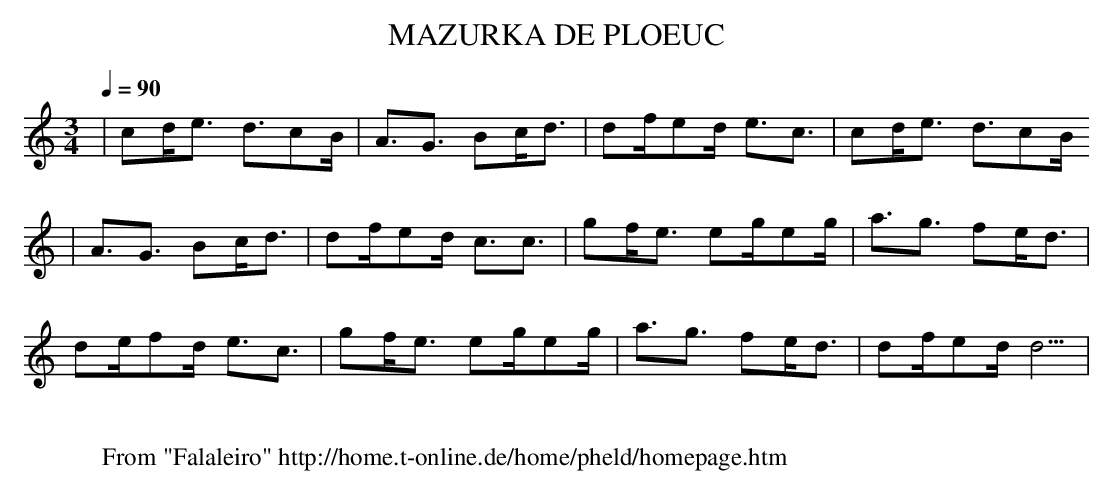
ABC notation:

X:1
T:MAZURKA DE PLOEUC
M:3/4
L:1/8
Q:1/4=90
K:C
|cd/2e3/2 d3/2cB/2|A3/2G3/2 Bc/2d3/2|df/2ed/2 e3/2c3/2|cd/2e3/2 d3/2cB/2
|
A3/2G3/2 Bc/2d3/2|df/2ed/2 c3/2c3/2|gf/2e3/2 eg/2eg/2|a3/2g3/2 fe/2d3/2|
de/2fd/2 e3/2c3/2|gf/2e3/2 eg/2eg/2|a3/2g3/2 fe/2d3/2|df/2ed/2 d5/2|
W:
W: From "Falaleiro" http://home.t-online.de/home/pheld/homepage.htm
